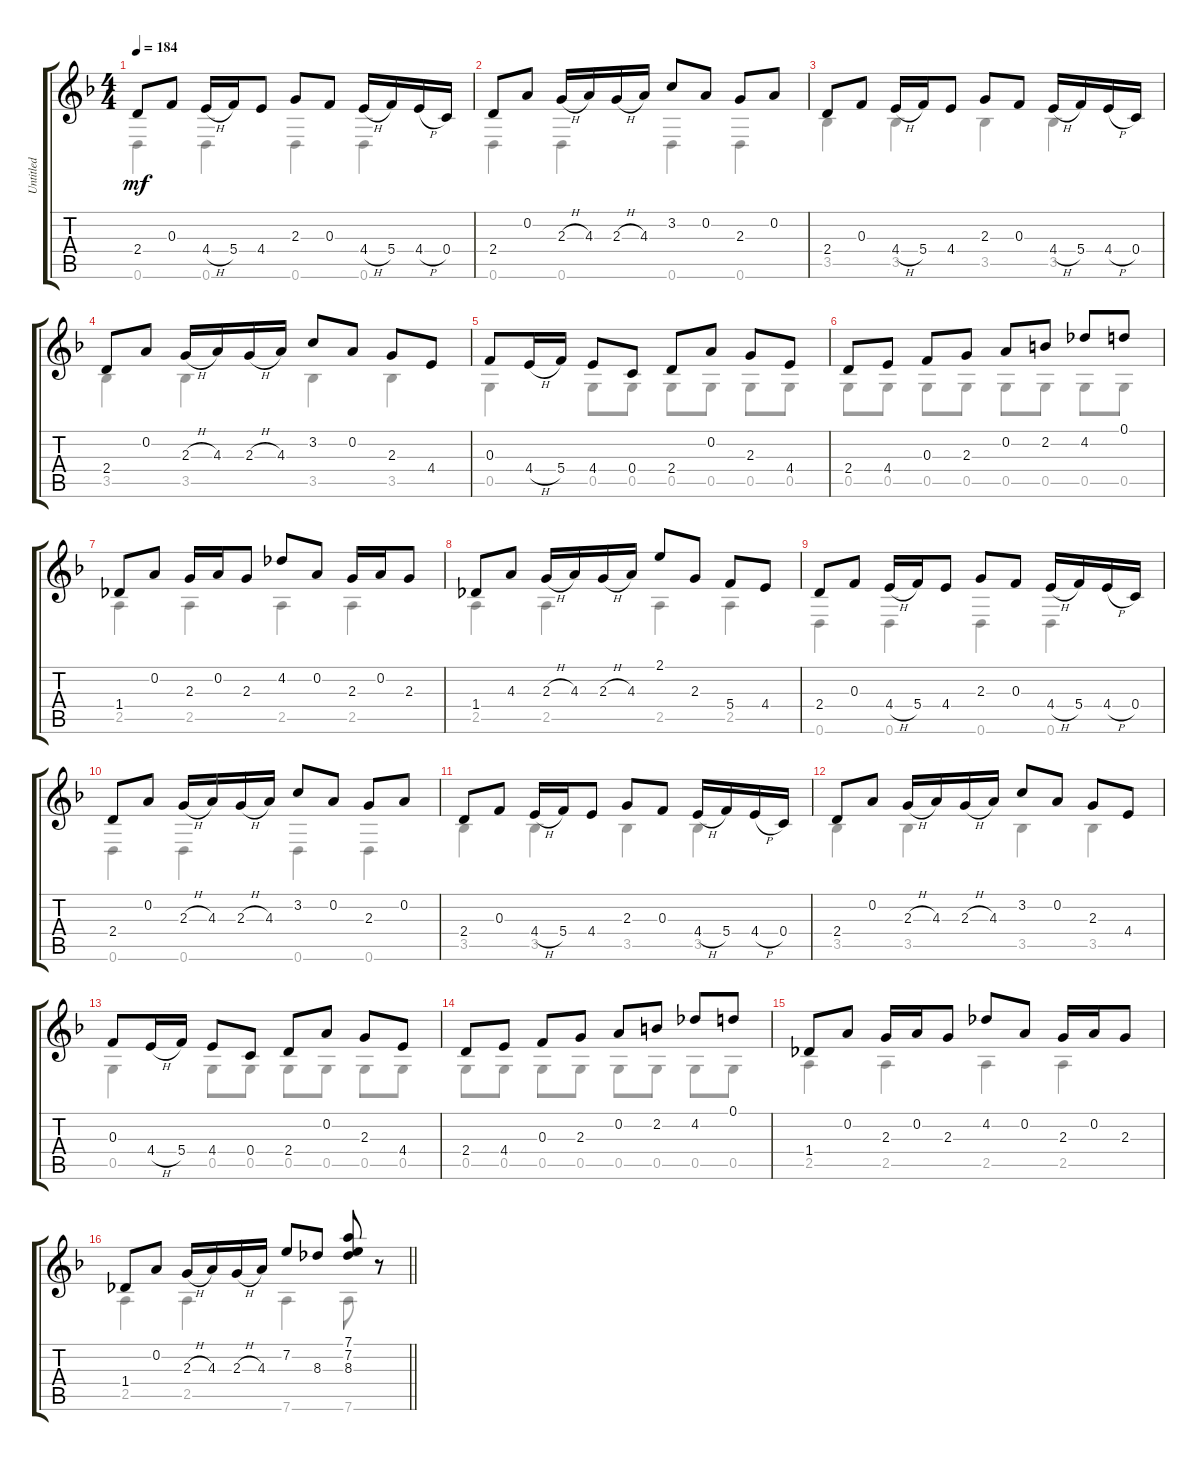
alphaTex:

\track ("Untitled" "Untitled") {instrument acousticguitarnylon}
\staff {score tabs}
\tuning (D4 A3 F3 C3 G2 D2) {hide}
\voice
\ts (4 4)
\tempo 184
\clef g2
\ks dminor
2.4.8{dy mf} 0.3.8 4.4{h}.16 5.4.16 4.4.8 2.3.8 0.3.8 4.4{h}.16 5.4.16 4.4{h}.16 0.4.16 |
2.4.8 0.2.8 2.3{h}.16 4.3.16 2.3{h}.16 4.3.16 3.2.8 0.2.8 2.3.8 0.2.8 |
2.4.8 0.3.8 4.4{h}.16 5.4.16 4.4.8 2.3.8 0.3.8 4.4{h}.16 5.4.16 4.4{h}.16 0.4.16 |
2.4.8 0.2.8 2.3{h}.16 4.3.16 2.3{h}.16 4.3.16 3.2.8 0.2.8 2.3.8 4.4.8 |
0.3.8 4.4{h}.16 5.4.16 4.4.8 0.4.8 2.4.8 0.2.8 2.3.8 4.4.8 |
2.4.8 4.4.8 0.3.8 2.3.8 0.2.8 2.2.8 4.2.8 0.1.8 |
1.4.8 0.2.8 2.3.16 0.2.16 2.3.8 4.2.8 0.2.8 2.3.16 0.2.16 2.3.8 |
1.4.8 4.3.8 2.3{h}.16 4.3.16 2.3{h}.16 4.3.16 2.1.8 2.3.8 5.4.8 4.4.8 |
2.4.8 0.3.8 4.4{h}.16 5.4.16 4.4.8 2.3.8 0.3.8 4.4{h}.16 5.4.16 4.4{h}.16 0.4.16 |
2.4.8 0.2.8 2.3{h}.16 4.3.16 2.3{h}.16 4.3.16 3.2.8 0.2.8 2.3.8 0.2.8 |
2.4.8 0.3.8 4.4{h}.16 5.4.16 4.4.8 2.3.8 0.3.8 4.4{h}.16 5.4.16 4.4{h}.16 0.4.16 |
2.4.8 0.2.8 2.3{h}.16 4.3.16 2.3{h}.16 4.3.16 3.2.8 0.2.8 2.3.8 4.4.8 |
0.3.8 4.4{h}.16 5.4.16 4.4.8 0.4.8 2.4.8 0.2.8 2.3.8 4.4.8 |
2.4.8 4.4.8 0.3.8 2.3.8 0.2.8 2.2.8 4.2.8 0.1.8 |
1.4.8 0.2.8 2.3.16 0.2.16 2.3.8 4.2.8 0.2.8 2.3.16 0.2.16 2.3.8 |
\barLineRight lightlight
1.4.8 0.2.8 2.3{h}.16 4.3.16 2.3{h}.16 4.3.16 7.2.8 8.3.8 (7.1 7.2 8.3).8 r.8
\voice
\clef g2
\ottava regular
\simile none
\ks dminor
0.6.4{dy mf} 0.6.4 0.6.4 0.6.4 |
0.6.4 0.6.4 0.6.4 0.6.4 |
3.5.4 3.5.4 3.5.4 3.5.4 |
3.5.4 3.5.4 3.5.4 3.5.4 |
0.5.4 0.5.8 0.5.8 0.5.8 0.5.8 0.5.8 0.5.8 |
0.5.8 0.5.8 0.5.8 0.5.8 0.5.8 0.5.8 0.5.8 0.5.8 |
2.5.4 2.5.4 2.5.4 2.5.4 |
2.5.4 2.5.4 2.5.4 2.5.4 |
0.6.4 0.6.4 0.6.4 0.6.4 |
0.6.4 0.6.4 0.6.4 0.6.4 |
3.5.4 3.5.4 3.5.4 3.5.4 |
3.5.4 3.5.4 3.5.4 3.5.4 |
0.5.4 0.5.8 0.5.8 0.5.8 0.5.8 0.5.8 0.5.8 |
0.5.8 0.5.8 0.5.8 0.5.8 0.5.8 0.5.8 0.5.8 0.5.8 |
2.5.4 2.5.4 2.5.4 2.5.4 |
\barLineRight lightlight
2.5.4 2.5.4 7.6.4 7.6.8 r.8
